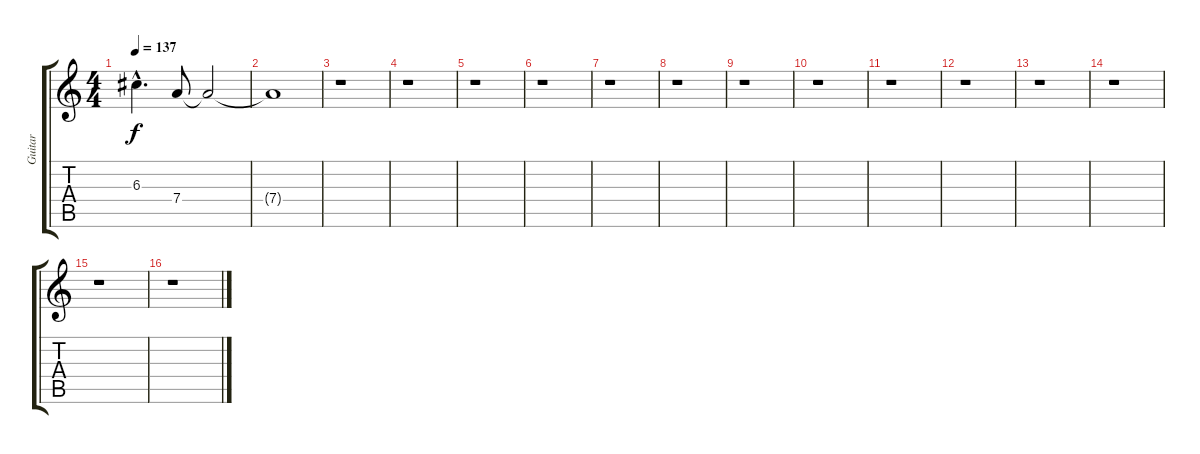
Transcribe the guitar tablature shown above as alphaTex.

\track ("Guitar" "Guitar") {instrument distortionguitar}
\staff {score tabs}
\tuning (E4 B3 G3 D3 A2 E2) {hide}
\ts (4 4)
\tempo 137
\clef g2
\ks c
6.3{hac}.4{d dy f} 7.4.8 7.4{t}.2 |
7.4{t}.1 |
r.1 |
r.1 |
r.1 |
r.1 |
r.1 |
r.1 |
r.1 |
r.1 |
r.1 |
r.1 |
r.1 |
r.1 |
r.1 |
r.1
